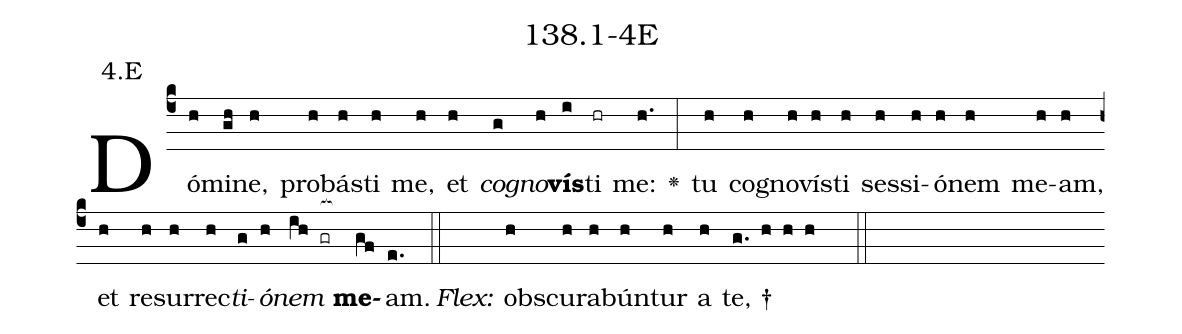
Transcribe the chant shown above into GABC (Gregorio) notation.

name: 138.1-4E;
annotation: 4.E;
%%
(c4)Dó(h)mi(gh)ne,(h) pro(h)bás(h)ti(h) me,(h) et(h) <i>co</i>(g)<i>gno</i>(h)<b>vís</b>(i)ti(hr) me:(h.) <v>\greheightstar</v>(:) tu(h) co(h)gno(h)vís(h)ti(h) ses(h)si(h)ó(h)nem(h) me(h)am,(h) et(h) re(h)sur(h)rec(h)<i>ti</i>(g)<i>ó</i>(h)<i>nem</i>(ih gr[ocb:1{]) <b>me</b>(gf[ocb:0}])am.(e.) (::)
<i>Flex:</i>()  obs(h)cu(h)ra(h)bún(h)tur(h) a(h) te, †(g. h h h  ::)

%E(h) u(g) o(h) u(ih) a(gf) e.(e.) (::)
